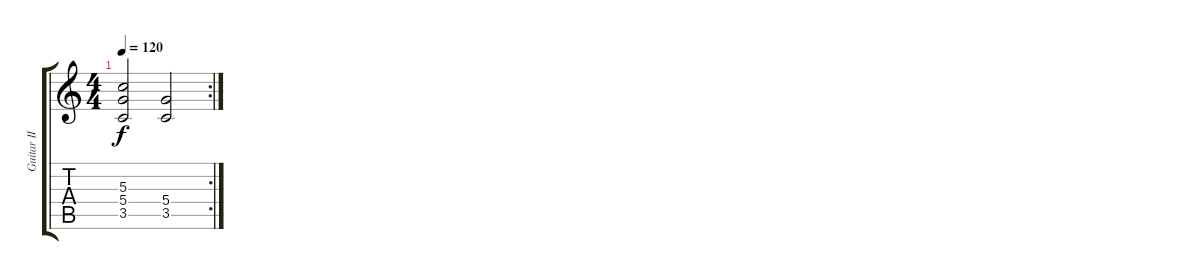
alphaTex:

\track ("Guitar II" "Guitar II") {instrument distortionguitar}
\staff {score tabs}
\tuning (E4 B3 G3 D3 A2 E2) {hide}
\rc 2
\ts (4 4)
\tempo 120
\clef g2
\ks c
(5.3 5.4 3.5).2{dy f} (5.4 3.5).2
